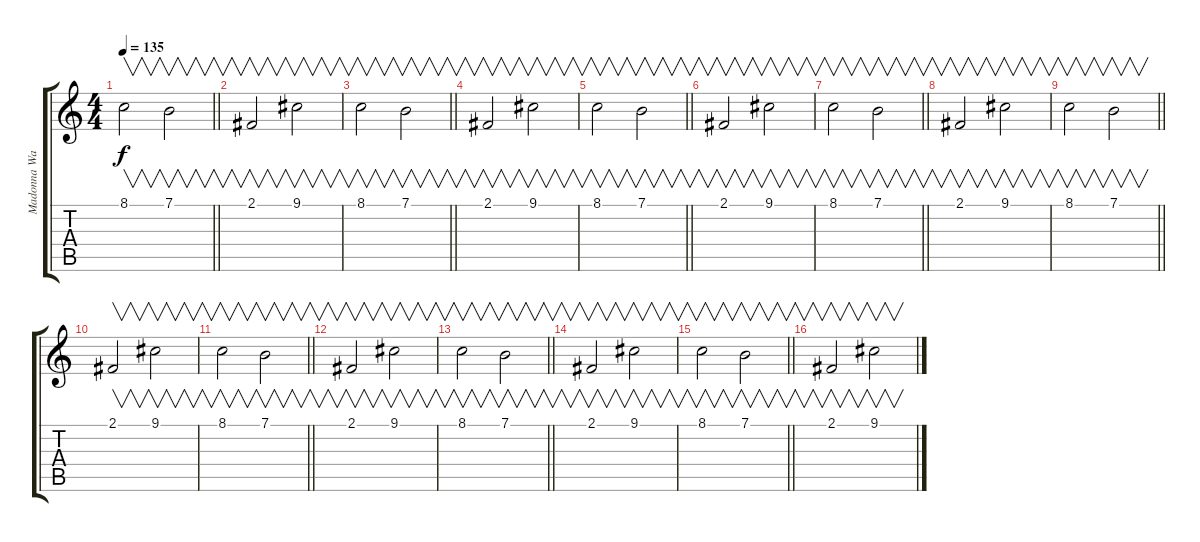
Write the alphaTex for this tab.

\track ("Madonna Wayne Gacy" "Madonna Wa") {instrument drawbarorgan}
\staff {score tabs}
\tuning (E4 B3 G3 D3 A2 E2) {hide}
\ts (4 4)
\tempo 135
\clef g2
\barLineRight lightlight
\ks c
8.1.2{v dy f} 7.1.2{v} |
2.1.2{v} 9.1.2{v} |
\barLineRight lightlight
8.1.2{v} 7.1.2{v} |
2.1.2{v} 9.1.2{v} |
\barLineRight lightlight
8.1.2{v} 7.1.2{v} |
2.1.2{v} 9.1.2{v} |
\barLineRight lightlight
8.1.2{v} 7.1.2{v} |
2.1.2{v} 9.1.2{v} |
\barLineRight lightlight
8.1.2{v} 7.1.2{v} |
2.1.2{v} 9.1.2{v} |
\barLineRight lightlight
8.1.2{v} 7.1.2{v} |
2.1.2{v} 9.1.2{v} |
\barLineRight lightlight
8.1.2{v} 7.1.2{v} |
2.1.2{v} 9.1.2{v} |
\barLineRight lightlight
8.1.2{v} 7.1.2{v} |
2.1.2{v} 9.1.2{v}
